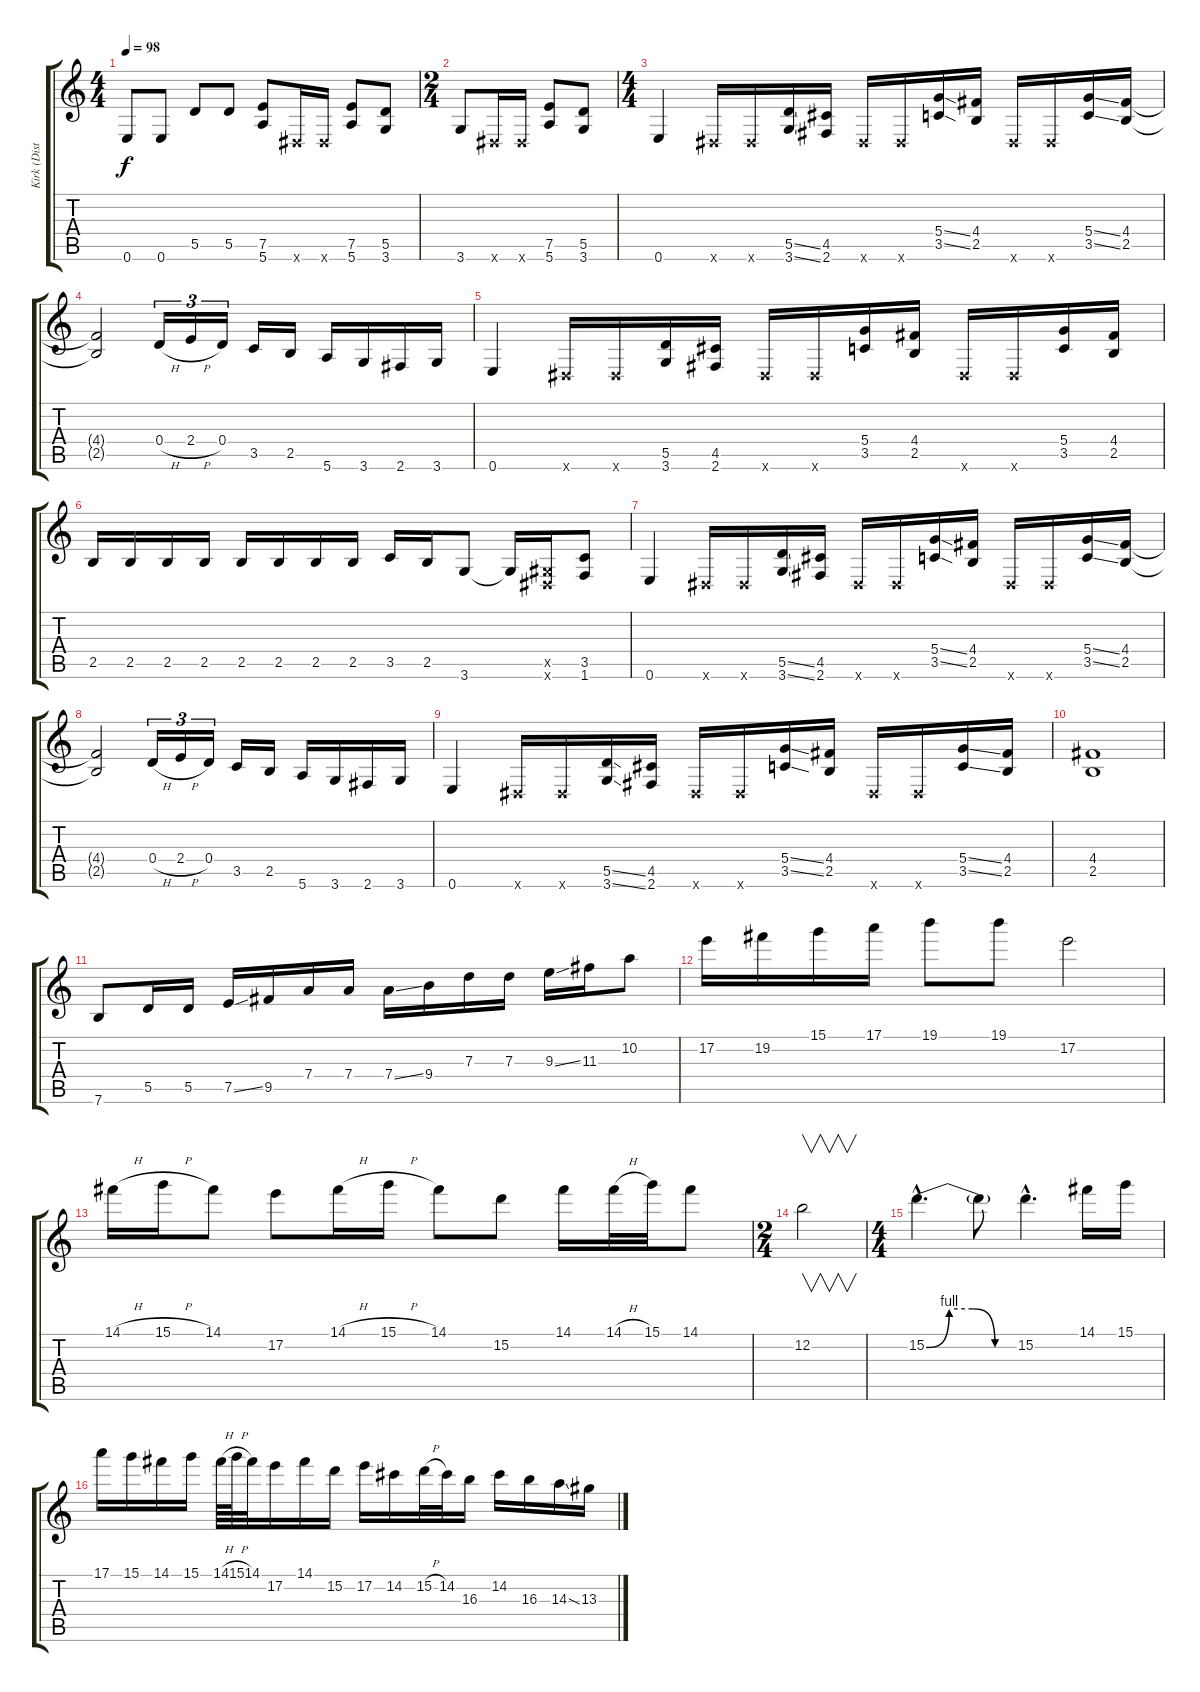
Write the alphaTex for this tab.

\track ("Kirk (Distortion Guitar)" "Kirk (Dist") {instrument distortionguitar}
\staff {score tabs}
\tuning (E4 B3 G3 D3 A2 E2) {hide}
\ts (4 4)
\tempo 98
\clef g2
\ks c
0.6.8{dy f} 0.6.8 5.5.8 5.5.8 (7.5 5.6).8 -1.6{x}.16 -1.6{x}.16 (7.5 5.6).8 (5.5 3.6).8 |
\ts (2 4)
3.6.8 -1.6{x}.16 -1.6{x}.16 (7.5 5.6).8 (5.5 3.6).8 |
\ts (4 4)
0.6.4 -1.6{x}.16 -1.6{x}.16 (5.5{ss} 3.6{ss}).16 (4.5 2.6).16 -1.6{x}.16 -1.6{x}.16 (5.4{ss} 3.5{ss}).16 (4.4 2.5).16 -1.6{x}.16 -1.6{x}.16 (5.4{ss} 3.5{ss}).16 (4.4 2.5).16 |
(4.4{t} 2.5{t}).2 0.4{h}.16{tu (3 2)} 2.4{h}.16{tu (3 2)} 0.4.16{tu (3 2)} 3.5.16 2.5.16 5.6.16 3.6.16 2.6.16 3.6.16 |
0.6.4 -1.6{x}.16 -1.6{x}.16 (5.5 3.6).16 (4.5 2.6).16 -1.6{x}.16 -1.6{x}.16 (5.4 3.5).16 (4.4 2.5).16 -1.6{x}.16 -1.6{x}.16 (5.4 3.5).16 (4.4 2.5).16 |
2.5.16 2.5.16 2.5.16 2.5.16 2.5.16 2.5.16 2.5.16 2.5.16 3.5.16 2.5.16 3.6.8 3.6{t}.16 (-1.5{x} -1.6{x}).16 (3.5 1.6).8 |
0.6.4 -1.6{x}.16 -1.6{x}.16 (5.5{ss} 3.6{ss}).16 (4.5 2.6).16 -1.6{x}.16 -1.6{x}.16 (5.4{ss} 3.5{ss}).16 (4.4 2.5).16 -1.6{x}.16 -1.6{x}.16 (5.4{ss} 3.5{ss}).16 (4.4 2.5).16 |
(4.4{t} 2.5{t}).2 0.4{h}.16{tu (3 2)} 2.4{h}.16{tu (3 2)} 0.4.16{tu (3 2)} 3.5.16 2.5.16 5.6.16 3.6.16 2.6.16 3.6.16 |
0.6.4 -1.6{x}.16 -1.6{x}.16 (5.5{ss} 3.6{ss}).16 (4.5 2.6).16 -1.6{x}.16 -1.6{x}.16 (5.4{ss} 3.5{ss}).16 (4.4 2.5).16 -1.6{x}.16 -1.6{x}.16 (5.4{ss} 3.5{ss}).16 (4.4 2.5).16 |
(4.4 2.5).1 |
7.6.8 5.5.16 5.5.16 7.5{ss}.16 9.5.16 7.4.16 7.4.16 7.4{ss}.16 9.4.16 7.3.16 7.3.16 9.3{ss}.16 11.3.16 10.2.8 |
17.2.16 19.2.16 15.1.16 17.1.16 19.1.8 19.1.8 17.2.2 |
14.1{h}.16 15.1{h}.16 14.1.8 17.2.8 14.1{h}.16 15.1{h}.16 14.1.8 15.2.8 14.1.16 14.1{h}.32 15.1.32 14.1.8 |
\ts (2 4)
12.2.2{v} |
\ts (4 4)
15.2{be (custom 0 0 15 4 30 4 45 0 60 0) hac}.4{d} 15.2{t}.8 15.2{hac}.4{d} 14.1.16 15.1.16 |
17.1.16 15.1.16 14.1.16 15.1.16 14.1{h}.64 15.1{h}.64 14.1.32 17.2.16 14.1.16 15.2.16 17.2.16 14.2.16 15.2{h}.32 14.2.32 16.3.16 14.2.16 16.3.16 14.3{ss}.16 13.3.16
